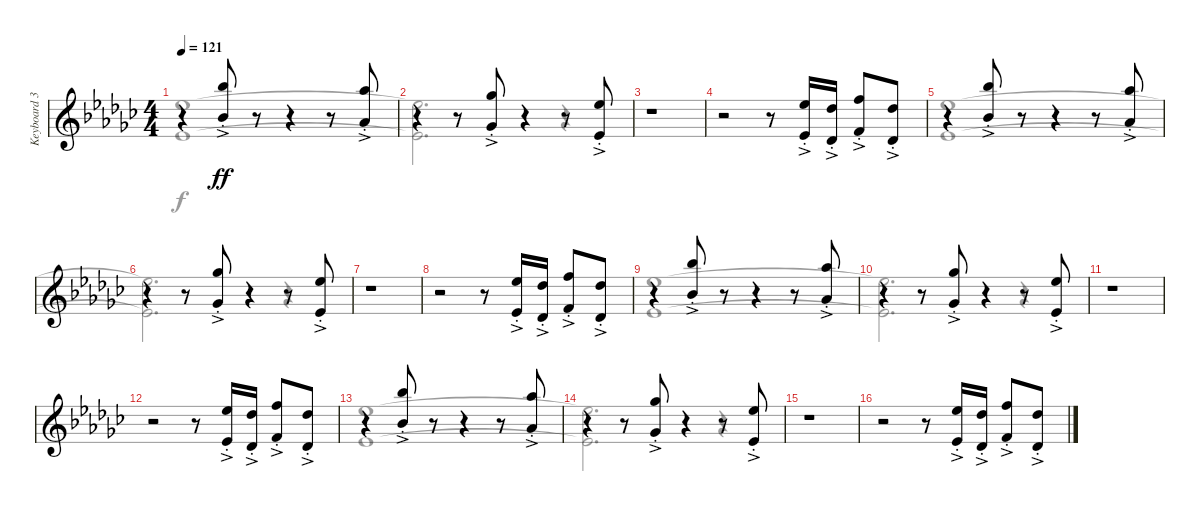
\track ("Keyboard 3 (strings)" "Keyboard 3") {instrument stringensemble1}
\staff {score}
\tuning (E5 B4 G4 D4 A3 E3 B2) {hide}
\voice
\ts (4 4)
\tempo 121
\clef g2
\ks ebminor
r.4{dy ff} (6.1{ac st} 3.3{st}).8 r.8 r.4 r.8 (9.2{ac st} 6.4{ac st}).8 |
r.4 r.8 (7.2{ac st} 4.4{ac st}).8 r.4 r.8 (4.2{ac st} 1.4{ac st}).8 |
r.1 |
r.2 r.8 (4.2{ac st} 1.4{ac st}).16 (2.2{ac st} 4.5{ac st}).16 (6.2{ac st} 3.4{ac st}).8 (2.2{ac st} 4.5{ac st}).8 |
r.4 (6.1{ac st} 3.3{st}).8 r.8 r.4 r.8 (9.2{ac st} 6.4{ac st}).8 |
r.4 r.8 (7.2{ac st} 4.4{ac st}).8 r.4 r.8 (4.2{ac st} 1.4{ac st}).8 |
r.1 |
r.2 r.8 (4.2{ac st} 1.4{ac st}).16 (2.2{ac st} 4.5{ac st}).16 (6.2{ac st} 3.4{ac st}).8 (2.2{ac st} 4.5{ac st}).8 |
r.4{volume 9} (6.1{ac st} 3.3{st}).8 r.8 r.4 r.8 (9.2{ac st} 6.4{ac st}).8 |
r.4 r.8 (7.2{ac st} 4.4{ac st}).8 r.4 r.8 (4.2{ac st} 1.4{ac st}).8 |
r.1 |
r.2 r.8 (4.2{ac st} 1.4{ac st}).16 (2.2{ac st} 4.5{ac st}).16 (6.2{ac st} 3.4{ac st}).8 (2.2{ac st} 4.5{ac st}).8 |
r.4{volume 6} (6.1{ac st} 3.3{st}).8 r.8 r.4 r.8 (9.2{ac st} 6.4{ac st}).8 |
r.4 r.8 (7.2{ac st} 4.4{ac st}).8 r.4 r.8 (4.2{ac st} 1.4{ac st}).8 |
r.1 |
r.2 r.8 (4.2{ac st} 1.4{ac st}).16 (2.2{ac st} 4.5{ac st}).16 (6.2{ac st} 3.4{ac st}).8 (2.2{ac st} 4.5{ac st}).8
\voice
\clef g2
\ottava regular
\simile none
\ks ebminor
(13.4 11.6).1{dy f} |
(13.4{t} 11.6{t}).2{d} r.4 |
|
|
(13.4 11.6).1 |
(13.4{t} 11.6{t}).2{d} r.4 |
|
|
(13.4 11.6).1 |
(13.4{t} 11.6{t}).2{d} r.4 |
|
|
(13.4 11.6).1 |
(13.4{t} 11.6{t}).2{d} r.4 |
|
